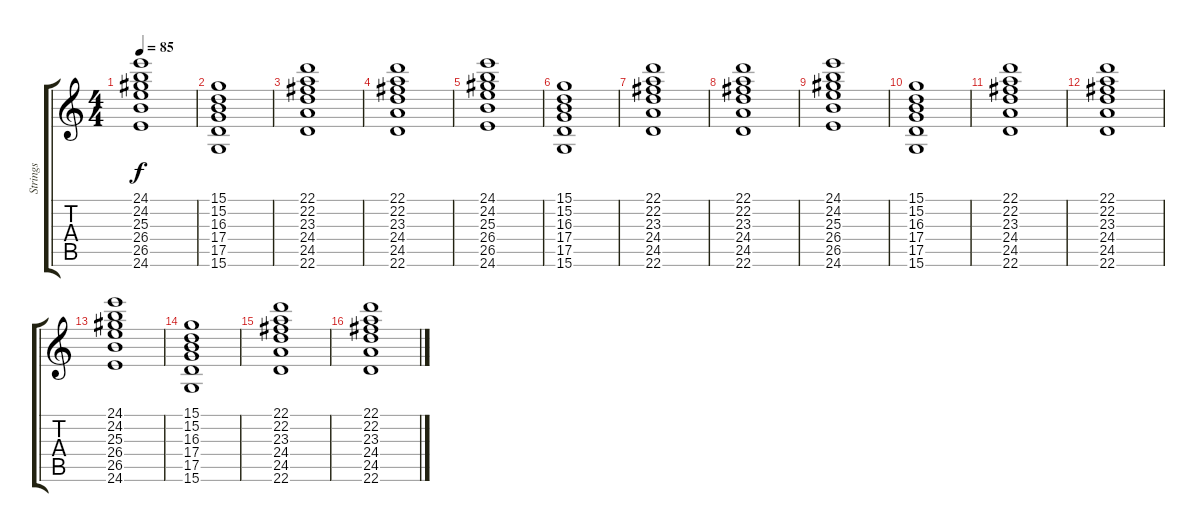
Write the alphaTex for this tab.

\track ("Strings" "Strings") {instrument stringensemble1}
\staff {score tabs}
\tuning (E4 B3 G3 D3 A2 E2) {hide}
\ts (4 4)
\tempo 85
\clef g2
\ks c
(24.1 24.2 25.3 26.4 26.5 24.6).1{dy f} |
(15.1 15.2 16.3 17.4 17.5 15.6).1 |
(22.1 22.2 23.3 24.4 24.5 22.6).1 |
(22.1 22.2 23.3 24.4 24.5 22.6).1{volume 11} |
(24.1 24.2 25.3 26.4 26.5 24.6).1 |
(15.1 15.2 16.3 17.4 17.5 15.6).1 |
(22.1 22.2 23.3 24.4 24.5 22.6).1 |
(22.1 22.2 23.3 24.4 24.5 22.6).1{volume 11} |
(24.1 24.2 25.3 26.4 26.5 24.6).1 |
(15.1 15.2 16.3 17.4 17.5 15.6).1 |
(22.1 22.2 23.3 24.4 24.5 22.6).1 |
(22.1 22.2 23.3 24.4 24.5 22.6).1{volume 11} |
(24.1 24.2 25.3 26.4 26.5 24.6).1 |
(15.1 15.2 16.3 17.4 17.5 15.6).1 |
(22.1 22.2 23.3 24.4 24.5 22.6).1 |
(22.1 22.2 23.3 24.4 24.5 22.6).1{volume 11}
